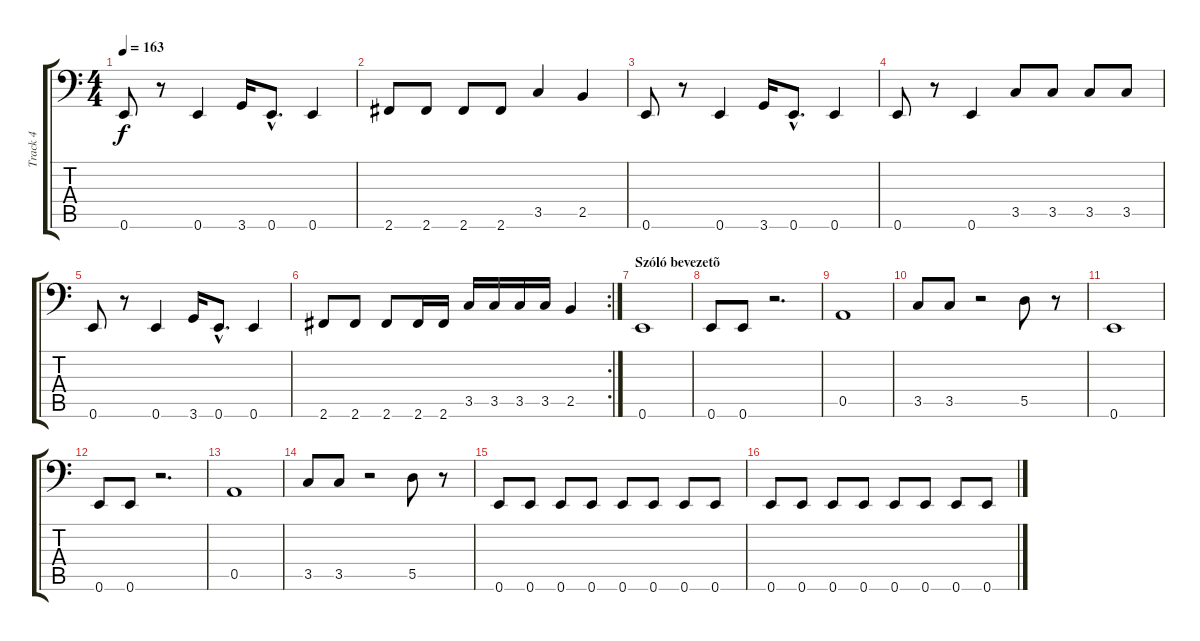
\track ("Track 4" "Track 4") {instrument electricbassfinger}
\staff {score tabs}
\tuning (E3 B2 G2 D2 A1 E1) {hide}
\ts (4 4)
\tempo 163
\clef f4
\ks c
0.6.8{dy f} r.8 0.6.4 3.6.16 0.6{hac}.8{d} 0.6.4 |
2.6.8 2.6.8 2.6.8 2.6.8 3.5.4 2.5.4 |
0.6.8 r.8 0.6.4 3.6.16 0.6{hac}.8{d} 0.6.4 |
0.6.8 r.8 0.6.4 3.5.8 3.5.8 3.5.8 3.5.8 |
0.6.8 r.8 0.6.4 3.6.16 0.6{hac}.8{d} 0.6.4 |
\rc 2
2.6.8 2.6.8 2.6.8 2.6.16 2.6.16 3.5.16 3.5.16 3.5.16 3.5.16 2.5.4 |
\section ("" "Szóló bevezetõ")
0.6.1 |
0.6.8 0.6.8 r.2{d} |
0.5.1 |
3.5.8 3.5.8 r.2 5.5.8 r.8 |
0.6.1 |
0.6.8 0.6.8 r.2{d} |
0.5.1 |
3.5.8 3.5.8 r.2 5.5.8 r.8 |
0.6.8 0.6.8 0.6.8 0.6.8 0.6.8 0.6.8 0.6.8 0.6.8 |
0.6.8 0.6.8 0.6.8 0.6.8 0.6.8 0.6.8 0.6.8 0.6.8
